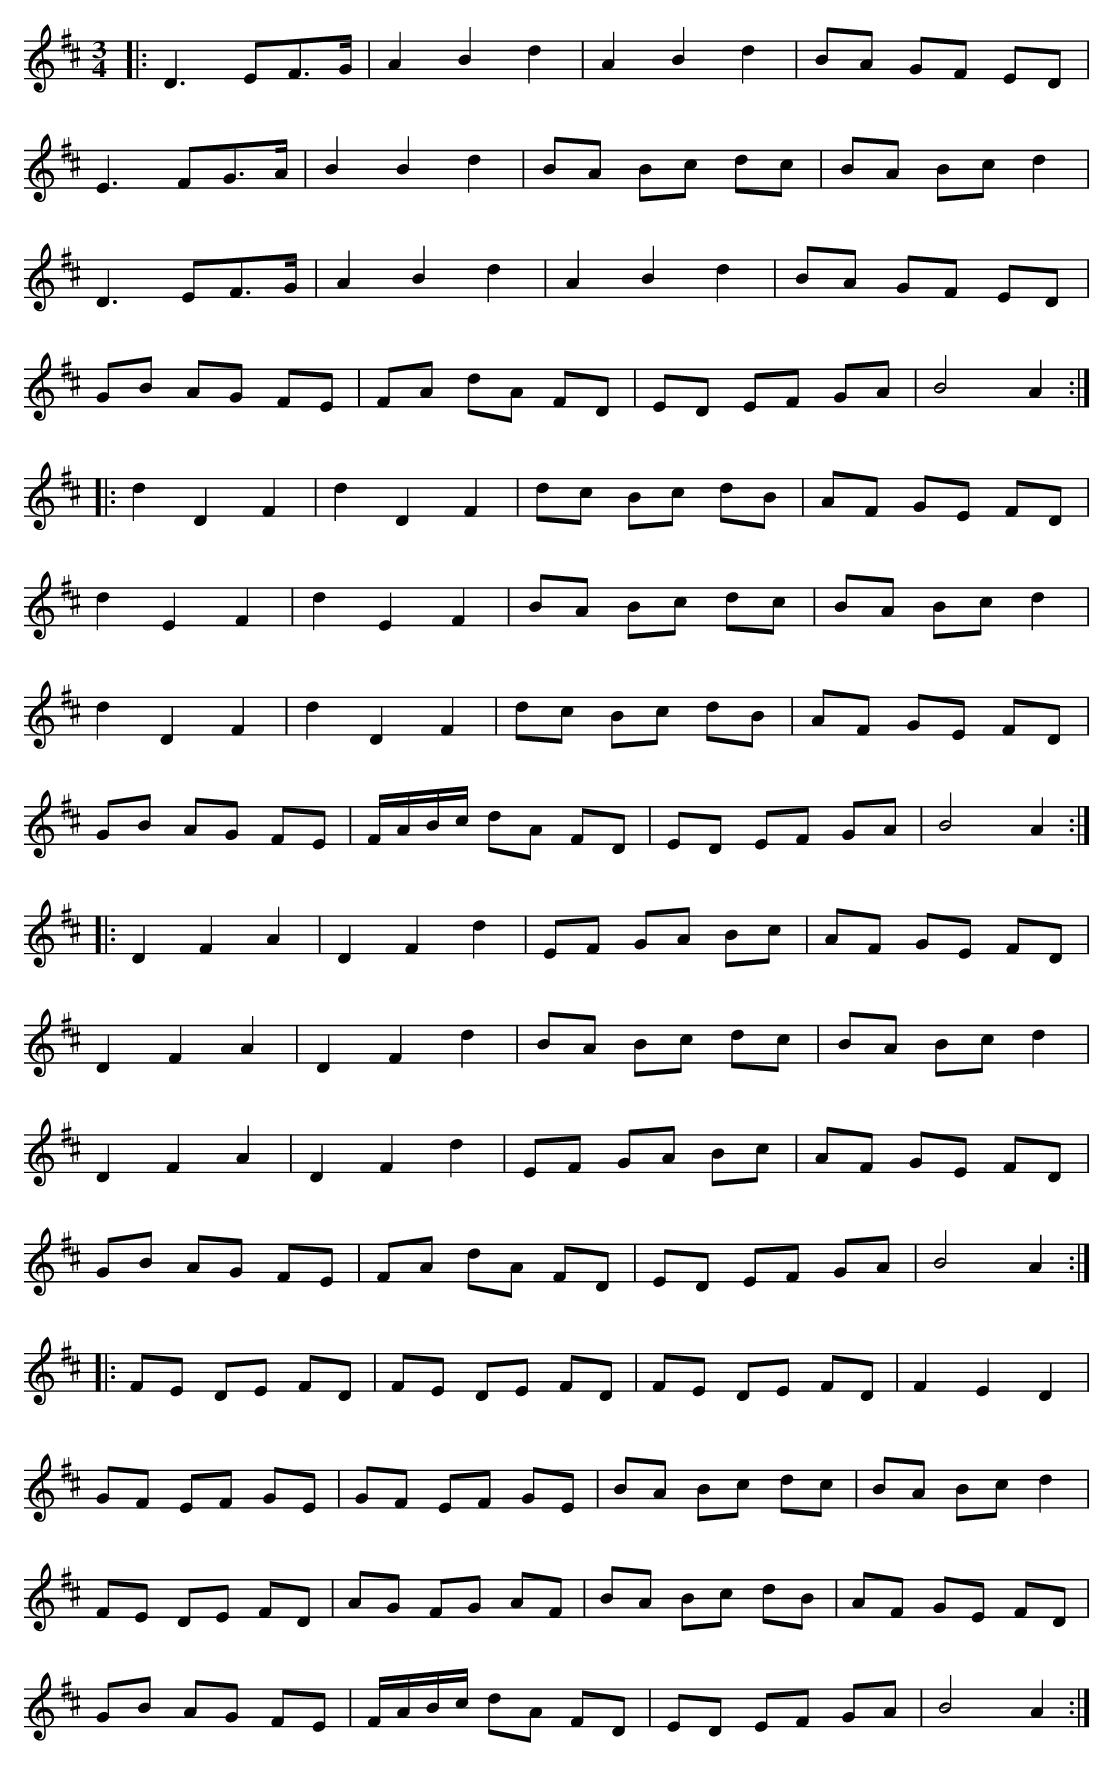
X:1
M:3/4
K:D
|:D3 EF>G|A2B2d2|A2B2d2|BA GF ED|
E3 FG>A|B2 B2 d2|BA Bc dc|BA Bc d2|
D3 EF>G|A2B2d2|A2B2d2|BA GF ED|
GB AG FE|FA dA FD|ED EF GA|B4 A2:|
|:d2 D2 F2|d2 D2 F2|dc Bc dB|AF GE FD|
d2 E2 F2|d2 E2 F2|BA Bc dc|BA Bc d2|
d2 D2 F2|d2 D2 F2|dc Bc dB|AF GE FD|
GB AG FE|F/A/B/c/ dA FD|ED EF GA|B4 A2:|
|:D2 F2 A2|D2 F2 d2|EF GA Bc|AF GE FD|
D2 F2 A2|D2 F2 d2|BA Bc dc|BA Bc d2|
D2 F2 A2|D2 F2 d2|EF GA Bc|AF GE FD|
GB AG FE|FA dA FD|ED EF GA|B4 A2:|
|:FE DE FD|FE DE FD|FE DE FD|F2 E2 D2|
GF EF GE|GF EF GE|BA Bc dc|BA Bc d2|
FE DE FD|AG FG AF|BA Bc dB|AF GE FD|
GB AG FE|F/A/B/c/ dA FD|ED EF GA|B4 A2:|
